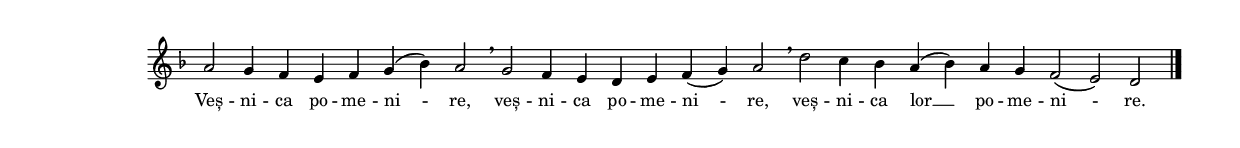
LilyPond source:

\version "2.19.80"
\include "defines.ly"
midiTempo = 
  \midi {
    \tempo 4 = 140
    }


\include "preamble.ly"

global = {
  \globalPreamble
  \key f \major
  \override Staff.TimeSignature.stencil = #ly:text-interface::print
  \override Staff.TimeSignature.text = ""
}

monoWords = \lyricmode {
  Veș -- ni -- ca po -- me -- ni -- re,
  veș -- ni -- ca po -- me -- ni -- re,
  veș -- ni -- ca lor __ po -- me -- ni -- re.
}

monoMusic = \relative c' {
  \cadenzaOn
  a'2 g4 f4 e4 f4 g4( bes4) a2 \breathe
  g2 f4 e4 d4 e4 f4( g4) a2 \breathe
  d2 c4 bes4 a4( bes4) a4 g4 f2( e2) d2 \bar "|."
}

\version "2.10.10"
myScore = \new Score \with {
  \override SpacingSpanner #'shortest-duration-space = #myNoteSpacing
} <<
  \new Staff { \global \monoMusic }
  \addlyrics { \monoWords }
>>

\score {
  \myScore
  \layout { }
  \midi {
    \midiTempo
    \context {
      \Voice
      \remove "Dynamic_performer"
    }
  }
}

